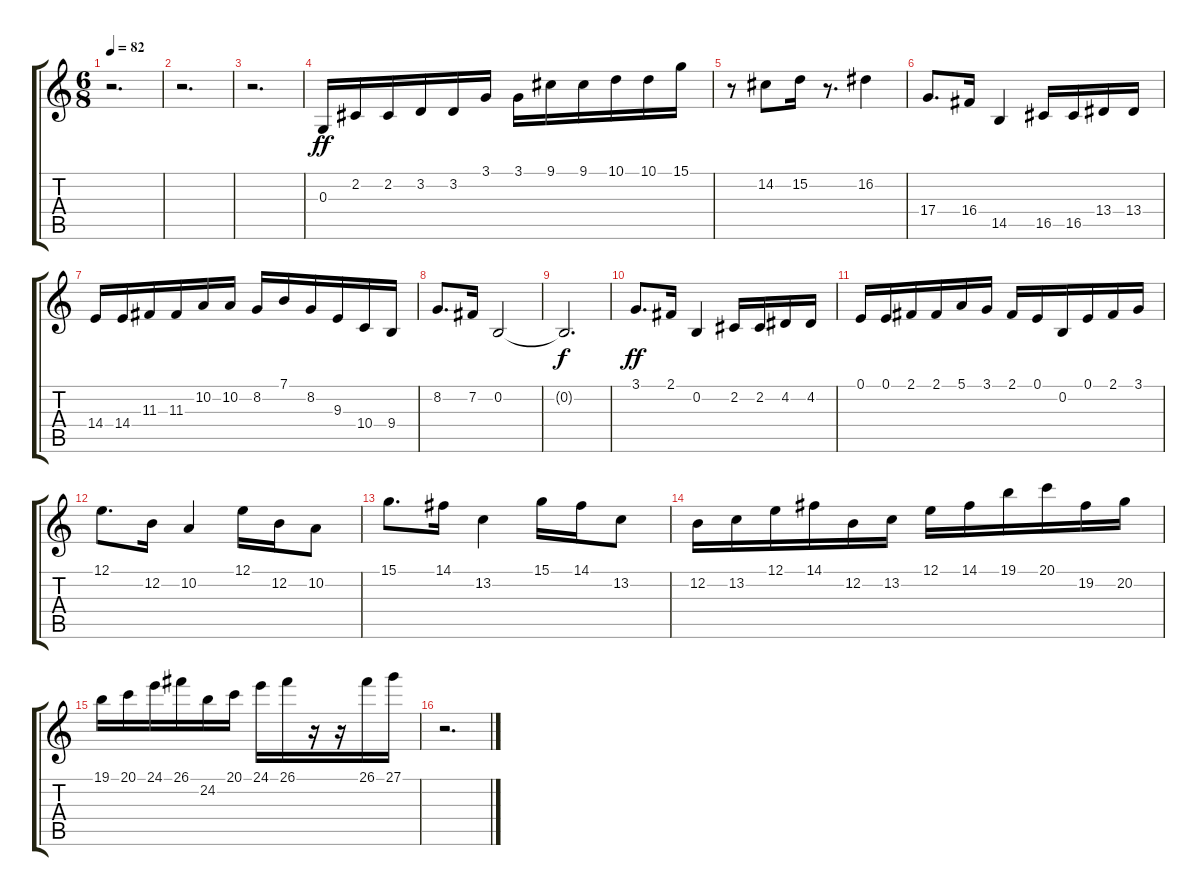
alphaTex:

\track "" {instrument stringensemble1}
\staff {score tabs}
\tuning (E4 B3 G3 D3 A2 E2) {hide}
\ts (6 8)
\tempo 82
\clef g2
\ks c
r.2{d dy ff} |
r.2{d} |
r.2{d} |
0.3.16 2.2.16 2.2.16 3.2.16 3.2.16 3.1.16 3.1.16 9.1.16 9.1.16 10.1.16 10.1.16 15.1.16 |
r.8 14.2.8 15.2.16 r.8{d} 16.2.4 |
17.4.8{d} 16.4.16 14.5.4 16.5.16 16.5.16 13.4.16 13.4.16 |
14.4.16 14.4.16 11.3.16 11.3.16 10.2.16 10.2.16 8.2.16 7.1.16 8.2.16 9.3.16 10.4.16 9.4.16 |
8.2.8{d} 7.2.16 0.2.2 |
0.2{t}.2{d dy f} |
3.1.8{d dy ff} 2.1.16 0.2.4 2.2.16 2.2.16 4.2.16 4.2.16 |
0.1.16 0.1.16 2.1.16 2.1.16 5.1.16 3.1.16 2.1.16 0.1.16 0.2.16 0.1.16 2.1.16 3.1.16 |
12.1.8{d} 12.2.16 10.2.4 12.1.16 12.2.16 10.2.8 |
15.1.8{d} 14.1.16 13.2.4 15.1.16 14.1.16 13.2.8 |
12.2.16 13.2.16 12.1.16 14.1.16 12.2.16 13.2.16 12.1.16 14.1.16 19.1.16 20.1.16 19.2.16 20.2.16 |
19.1.16 20.1.16 24.1.16 26.1.16 24.2.16 20.1.16 24.1.16 26.1.16 r.16 r.16 26.1.16 27.1.16 |
r.2{d}
